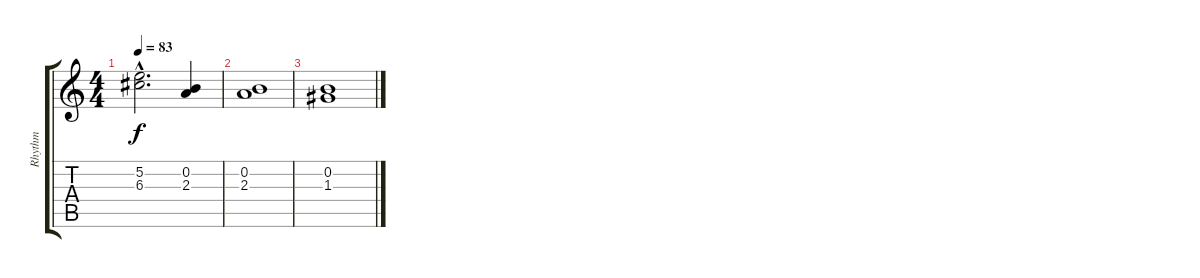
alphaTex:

\track ("Rhythm" "Rhythm") {instrument electricguitarclean}
\staff {score tabs}
\tuning (E4 B3 G3 D3 A2 E2) {hide}
\ts (4 4)
\tempo 83
\clef g2
\ks c
(5.2{hac} 6.3{hac}).2{d dy f} (0.2 2.3).4 |
(0.2 2.3).1 |
(0.2 1.3).1
